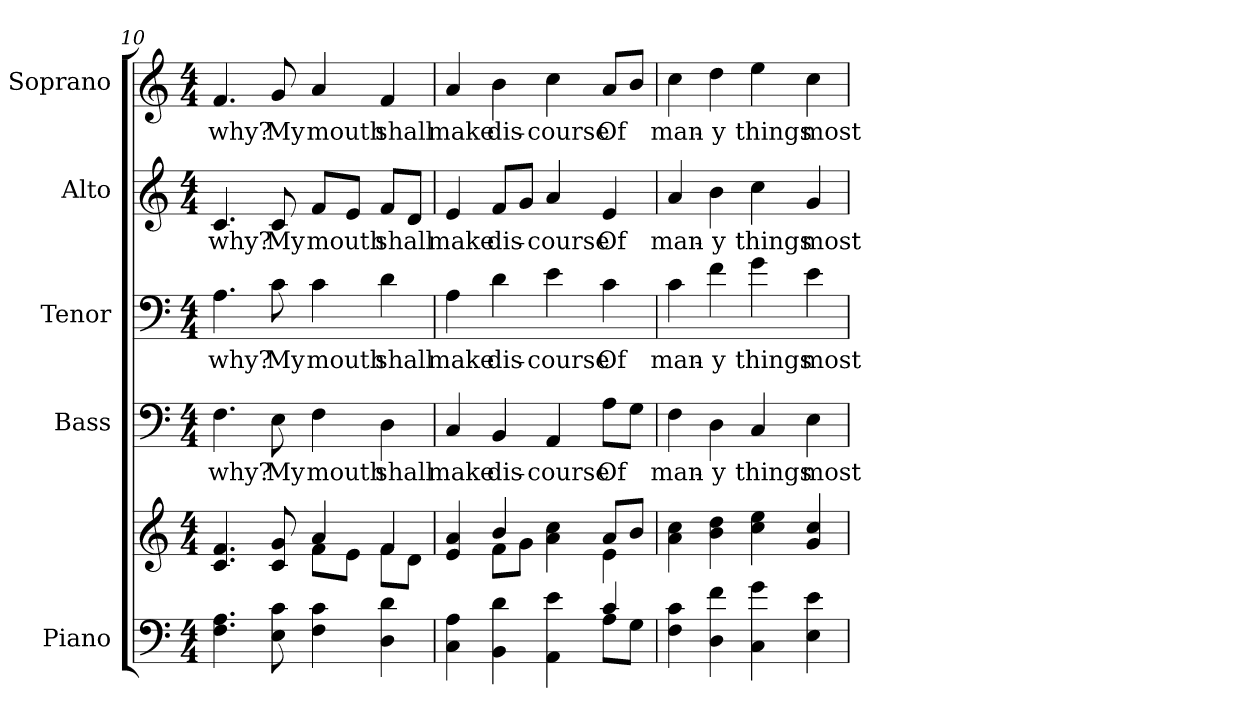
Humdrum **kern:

**kern	**kern	**kern	**text	**kern	**text	**kern	**text	**kern	**text
*part5	*part5	*part4	*part4	*part3	*part3	*part2	*part2	*part1	*part1
*staff6	*staff5	*staff4	*staff4	*staff3	*staff3	*staff2	*staff2	*staff1	*staff1
*I"Piano	*	*I"Bass	*	*I"Tenor	*	*I"Alto	*	*I"Soprano	*
*I'Pno.	*	*I'B.	*	*I'T.	*	*I'A.	*	*I'S.	*
*clefF4	*clefG2	*clefF4	*	*clefF4	*	*clefG2	*	*clefG2	*
*k[]	*k[]	*k[]	*	*k[]	*	*k[]	*	*k[]	*
*C:	*C:	*C:	*	*C:	*	*C:	*	*C:	*
*M4/4	*M4/4	*M4/4	*	*M4/4	*	*M4/4	*	*M4/4	*
=10	=10	=10	=10	=10	=10	=10	=10	=10	=10
*	*^	*	*	*	*	*	*	*	*
!	!	!	!	!LO:LY:b:color=#000000	!	!	!	!	!	!
!	!	!	!	!	!	!LO:LY:b:color=#000000	!	!	!	!
!	!	!	!	!	!	!	!	!LO:LY:b:color=#000000	!	!
!	!	!	!	!	!	!	!	!	!	!LO:LY:b:color=#000000
4.Fi\ 4.Ai	4.ci/ 4.fi	2ryy	4.Fi\	why?	4.Ai\	why?	4.ci/	why?	4.fi/	why?
!	!	!	!	!LO:LY:b:color=#000000	!	!	!	!	!	!
!	!	!	!	!	!	!LO:LY:b:color=#000000	!	!	!	!
!	!	!	!	!	!	!	!	!LO:LY:b:color=#000000	!	!
!	!	!	!	!	!	!	!	!	!	!LO:LY:b:color=#000000
8Ei\ 8ci	8ci/ 8gi	.	8Ei\	My	8ci\	My	8ci/	My	8gi/	My
!	!	!	!	!LO:LY:b:color=#000000	!	!	!	!	!	!
!	!	!	!	!	!	!LO:LY:b:color=#000000	!	!	!	!
!	!	!	!	!	!	!	!	!LO:LY:b:color=#000000	!	!
!	!	!	!	!	!	!	!	!	!	!LO:LY:b:color=#000000
4Fi\ 4ci	4ai/	8fi\L	4Fi\	mouth	4ci\	mouth	8fi/L	mouth	4ai/	mouth
.	.	8ei\J	.	.	.	.	8ei/J	.	.	.
!	!	!	!	!LO:LY:b:color=#000000	!	!	!	!	!	!
!	!	!	!	!	!	!LO:LY:b:color=#000000	!	!	!	!
!	!	!	!	!	!	!	!	!LO:LY:b:color=#000000	!	!
!	!	!	!	!	!	!	!	!	!	!LO:LY:b:color=#000000
4Di\ 4di	4fi/	8fi\L	4Di\	shall	4di\	shall	8fi/L	shall	4fi/	shall
.	.	8di\J	.	.	.	.	8di/J	.	.	.
=11	=11	=11	=11	=11	=11	=11	=11	=11	=11	=11
*^	*	*	*	*	*	*	*	*	*	*
!	!	!	!	!	!LO:LY:b:color=#000000	!	!	!	!	!	!
!	!	!	!	!	!	!	!LO:LY:b:color=#000000	!	!	!	!
!	!	!	!	!	!	!	!	!	!LO:LY:b:color=#000000	!	!
!	!	!	!	!	!	!	!	!	!	!	!LO:LY:b:color=#000000
4Ci\ 4Ai	2ryy	4ei/ 4ai	4ryy	4Ci/	make	4Ai\	make	4ei/	make	4ai/	make
!	!	!	!	!	!LO:LY:b:color=#000000	!	!	!	!	!	!
!	!	!	!	!	!	!	!LO:LY:b:color=#000000	!	!	!	!
!	!	!	!	!	!	!	!	!	!LO:LY:b:color=#000000	!	!
!	!	!	!	!	!	!	!	!	!	!	!LO:LY:b:color=#000000
4BBi\ 4di	.	4bi/	8fi\L	4BBi/	dis-	4di\	dis-	8fi/L	dis-	4bi\	dis-
.	.	.	8gi\J	.	.	.	.	8gi/J	.	.	.
!	!	!	!	!	!LO:LY:b:color=#000000	!	!	!	!	!	!
!	!	!	!	!	!	!	!LO:LY:b:color=#000000	!	!	!	!
!	!	!	!	!	!	!	!	!	!LO:LY:b:color=#000000	!	!
!	!	!	!	!	!	!	!	!	!	!	!LO:LY:b:color=#000000
4AAi\ 4ei	4ryy	4ai\ 4cci	4ryy	4AAi/	-course	4ei\	-course	4ai/	-course	4cci\	-course
!	!	!	!	!	!LO:LY:b:color=#000000	!	!	!	!	!	!
!	!	!	!	!	!	!	!LO:LY:b:color=#000000	!	!	!	!
!	!	!	!	!	!	!	!	!	!LO:LY:b:color=#000000	!	!
!	!	!	!	!	!	!	!	!	!	!	!LO:LY:b:color=#000000
4ci/	8Ai\L	8ai/L	4ei\	8Ai\L	Of	4ci\	Of	4ei/	Of	8ai/L	Of
.	8Gi\J	8bi/J	.	8Gi\J	.	.	.	.	.	8bi/J	.
*v	*v	*	*	*	*	*	*	*	*	*	*
*	*v	*v	*	*	*	*	*	*	*	*
=12	=12	=12	=12	=12	=12	=12	=12	=12	=12
*^	*	*	*	*	*	*	*	*	*
!	!	!	!	!LO:LY:b:color=#000000	!	!	!	!	!	!
*v	*v	*	*	*	*	*	*	*	*	*
*^	*	*	*	*	*	*	*	*	*
!	!	!	!	!	!	!LO:LY:b:color=#000000	!	!	!	!
*v	*v	*	*	*	*	*	*	*	*	*
*^	*	*	*	*	*	*	*	*	*
!	!	!	!	!	!	!	!	!LO:LY:b:color=#000000	!	!
*v	*v	*	*	*	*	*	*	*	*	*
*^	*	*	*	*	*	*	*	*	*
!	!	!	!	!	!	!	!	!	!	!LO:LY:b:color=#000000
*v	*v	*	*	*	*	*	*	*	*	*
4Fi\ 4ci	4ai\ 4cci	4Fi\	man-	4ci\	man-	4ai/	man-	4cci\	man-
!	!	!	!LO:LY:b:color=#000000	!	!	!	!	!	!
!	!	!	!	!	!LO:LY:b:color=#000000	!	!	!	!
!	!	!	!	!	!	!	!LO:LY:b:color=#000000	!	!
!	!	!	!	!	!	!	!	!	!LO:LY:b:color=#000000
4Di\ 4fi	4bi\ 4ddi	4Di\	-y	4fi\	-y	4bi\	-y	4ddi\	-y
!	!	!	!LO:LY:b:color=#000000	!	!	!	!	!	!
!	!	!	!	!	!LO:LY:b:color=#000000	!	!	!	!
!	!	!	!	!	!	!	!LO:LY:b:color=#000000	!	!
!	!	!	!	!	!	!	!	!	!LO:LY:b:color=#000000
4Ci\ 4gi	4cci\ 4eei	4Ci/	things	4gi\	things	4cci\	things	4eei\	things
!	!	!	!LO:LY:b:color=#000000	!	!	!	!	!	!
!	!	!	!	!	!LO:LY:b:color=#000000	!	!	!	!
!	!	!	!	!	!	!	!LO:LY:b:color=#000000	!	!
!	!	!	!	!	!	!	!	!	!LO:LY:b:color=#000000
4Ei\ 4ei	4gi/ 4cci	4Ei\	most	4ei\	most	4gi/	most	4cci\	most
=	=	=	=	=	=	=	=	=	=
*-	*-	*-	*-	*-	*-	*-	*-	*-	*-
